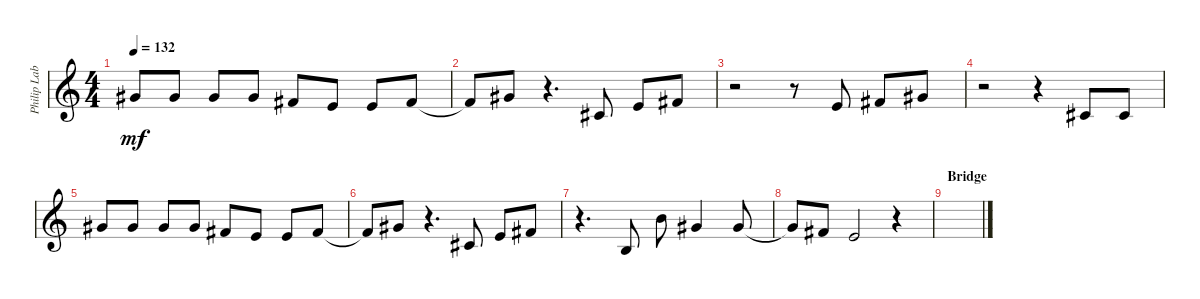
\track ("Philip Labonte" "Philip Lab") {instrument voiceoohs}
\staff {score}
\tuning (E4 B3 G3 D3 A2 E2 B1) {hide}
\ts (4 4)
\tempo 132
\clef g2
\ks c
4.1.8{dy mf} 4.1.8 4.1.8 4.1.8 2.1.8 0.1.8 0.1.8 2.1.8 |
2.1{t}.8 4.1.8 r.4{d} 2.2.8 0.1.8 2.1.8 |
r.2 r.8 0.1.8 2.1.8 4.1.8 |
r.2 r.4 2.2.8 2.2.8 |
4.1.8 4.1.8 4.1.8 4.1.8 2.1.8 0.1.8 0.1.8 2.1.8 |
2.1{t}.8 4.1.8 r.4{d} 2.2.8 0.1.8 2.1.8 |
r.4{d} 0.2.8 7.1.8 4.1.4 4.1.8 |
4.1{t}.8 2.1.8 0.1.2 r.4 |
\section ("" "Bridge")
